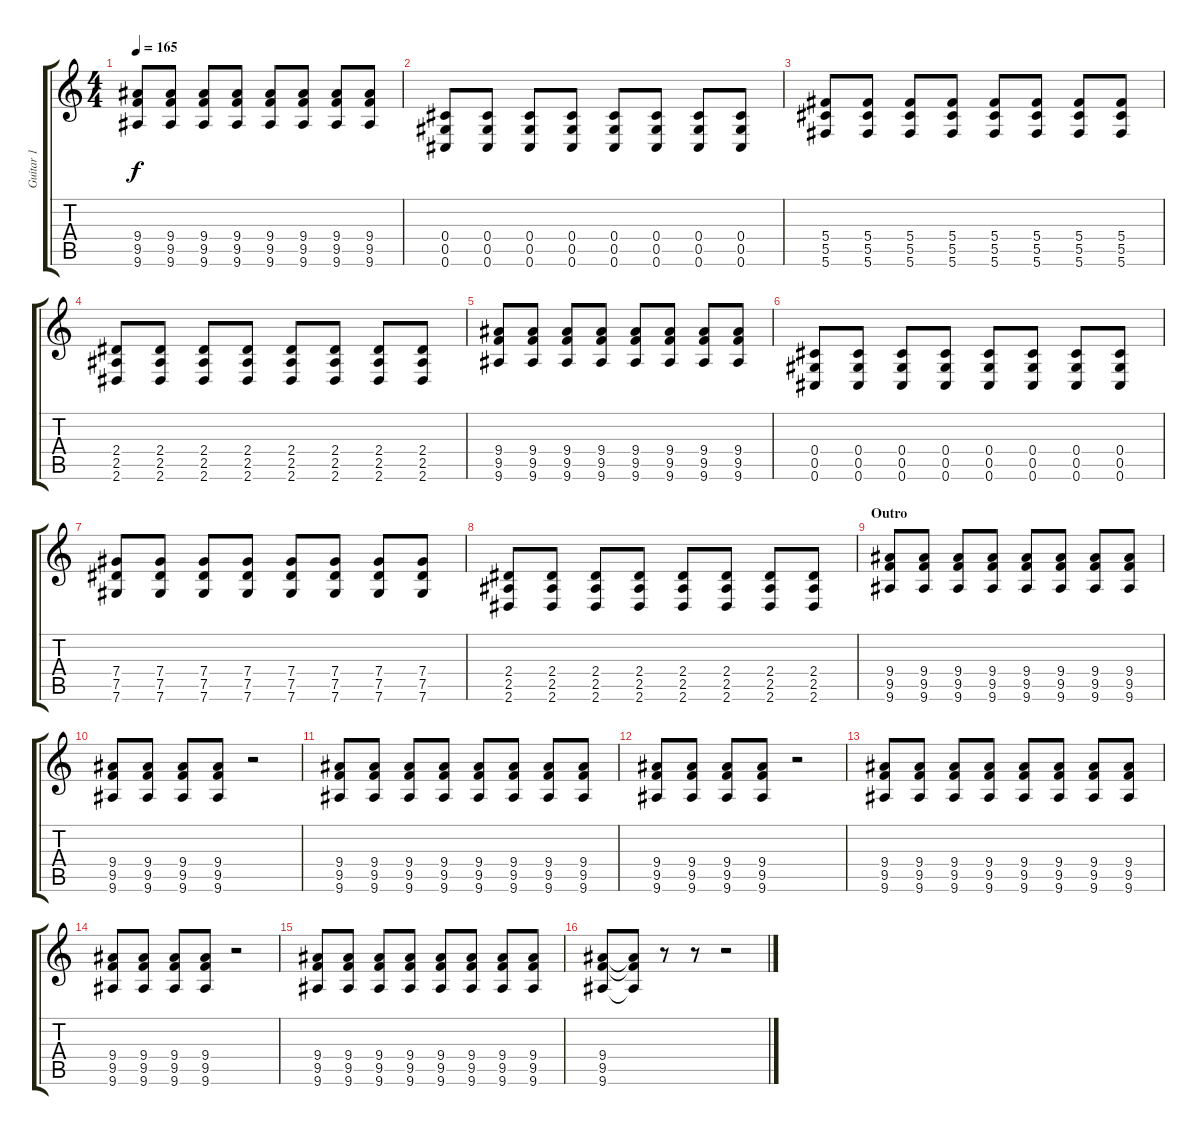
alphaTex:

\track ("Guitar 1" "Guitar 1") {instrument distortionguitar}
\staff {score tabs}
\tuning (Eb4 Bb3 Gb3 Db3 Ab2 Db2) {hide}
\ts (4 4)
\tempo 165
\clef g2
\ks c
(9.4 9.5 9.6).8{dy f} (9.4 9.5 9.6).8 (9.4 9.5 9.6).8 (9.4 9.5 9.6).8 (9.4 9.5 9.6).8 (9.4 9.5 9.6).8 (9.4 9.5 9.6).8 (9.4 9.5 9.6).8 |
(0.4 0.5 0.6).8 (0.4 0.5 0.6).8 (0.4 0.5 0.6).8 (0.4 0.5 0.6).8 (0.4 0.5 0.6).8 (0.4 0.5 0.6).8 (0.4 0.5 0.6).8 (0.4 0.5 0.6).8 |
(5.4 5.5 5.6).8 (5.4 5.5 5.6).8 (5.4 5.5 5.6).8 (5.4 5.5 5.6).8 (5.4 5.5 5.6).8 (5.4 5.5 5.6).8 (5.4 5.5 5.6).8 (5.4 5.5 5.6).8 |
(2.4 2.5 2.6).8 (2.4 2.5 2.6).8 (2.4 2.5 2.6).8 (2.4 2.5 2.6).8 (2.4 2.5 2.6).8 (2.4 2.5 2.6).8 (2.4 2.5 2.6).8 (2.4 2.5 2.6).8 |
(9.4 9.5 9.6).8 (9.4 9.5 9.6).8 (9.4 9.5 9.6).8 (9.4 9.5 9.6).8 (9.4 9.5 9.6).8 (9.4 9.5 9.6).8 (9.4 9.5 9.6).8 (9.4 9.5 9.6).8 |
(0.4 0.5 0.6).8 (0.4 0.5 0.6).8 (0.4 0.5 0.6).8 (0.4 0.5 0.6).8 (0.4 0.5 0.6).8 (0.4 0.5 0.6).8 (0.4 0.5 0.6).8 (0.4 0.5 0.6).8 |
(7.4 7.5 7.6).8 (7.4 7.5 7.6).8 (7.4 7.5 7.6).8 (7.4 7.5 7.6).8 (7.4 7.5 7.6).8 (7.4 7.5 7.6).8 (7.4 7.5 7.6).8 (7.4 7.5 7.6).8 |
(2.4 2.5 2.6).8 (2.4 2.5 2.6).8 (2.4 2.5 2.6).8 (2.4 2.5 2.6).8 (2.4 2.5 2.6).8 (2.4 2.5 2.6).8 (2.4 2.5 2.6).8 (2.4 2.5 2.6).8 |
\section ("" "Outro")
(9.4 9.5 9.6).8{volume 10} (9.4 9.5 9.6).8 (9.4 9.5 9.6).8 (9.4 9.5 9.6).8 (9.4 9.5 9.6).8 (9.4 9.5 9.6).8 (9.4 9.5 9.6).8 (9.4 9.5 9.6).8 |
(9.4 9.5 9.6).8 (9.4 9.5 9.6).8 (9.4 9.5 9.6).8 (9.4 9.5 9.6).8 r.2 |
(9.4 9.5 9.6).8 (9.4 9.5 9.6).8 (9.4 9.5 9.6).8 (9.4 9.5 9.6).8 (9.4 9.5 9.6).8 (9.4 9.5 9.6).8 (9.4 9.5 9.6).8 (9.4 9.5 9.6).8 |
(9.4 9.5 9.6).8 (9.4 9.5 9.6).8 (9.4 9.5 9.6).8 (9.4 9.5 9.6).8 r.2 |
(9.4 9.5 9.6).8 (9.4 9.5 9.6).8 (9.4 9.5 9.6).8 (9.4 9.5 9.6).8 (9.4 9.5 9.6).8 (9.4 9.5 9.6).8 (9.4 9.5 9.6).8 (9.4 9.5 9.6).8 |
(9.4 9.5 9.6).8 (9.4 9.5 9.6).8 (9.4 9.5 9.6).8 (9.4 9.5 9.6).8 r.2 |
(9.4 9.5 9.6).8 (9.4 9.5 9.6).8 (9.4 9.5 9.6).8 (9.4 9.5 9.6).8 (9.4 9.5 9.6).8 (9.4 9.5 9.6).8 (9.4 9.5 9.6).8 (9.4 9.5 9.6).8 |
(9.4 9.5 9.6).8 (9.4{t} 9.5{t} 9.6{t}).8 r.8 r.8 r.2
